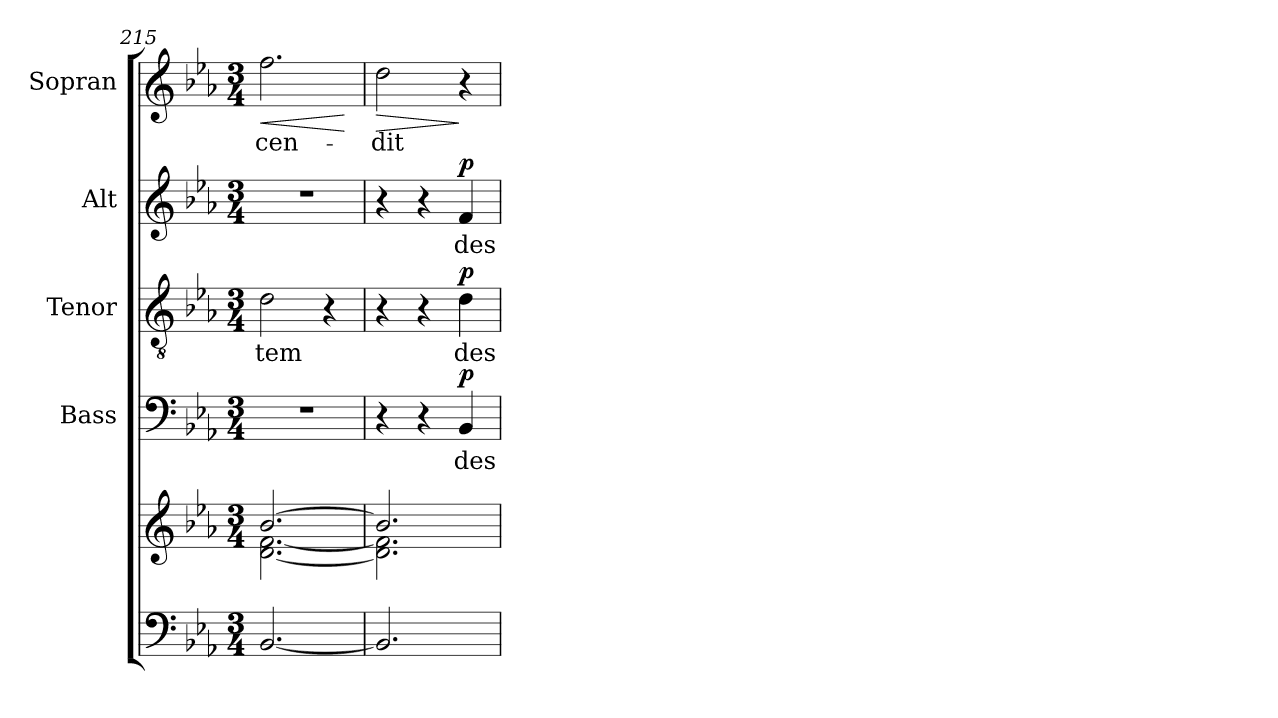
**kern	**kern	**kern	**text	**dynam	**kern	**text	**dynam	**kern	**text	**dynam	**kern	**text	**dynam
*part5	*part5	*part4	*part4	*part4	*part3	*part3	*part3	*part2	*part2	*part2	*part1	*part1	*part1
*staff6	*staff5	*staff4	*staff4	*staff4	*staff3	*staff3	*staff3	*staff2	*staff2	*staff2	*staff1	*staff1	*staff1
*	*	*I"Bass	*	*	*I"Tenor	*	*	*I"Alt	*	*	*I"Sopran	*	*
*	*	*I'B.	*	*	*I'T.	*	*	*I'A.	*	*	*I'S.	*	*
*clefF4	*clefG2	*clefF4	*	*	*clefGv2	*	*	*clefG2	*	*	*clefG2	*	*
*k[b-e-a-]	*k[b-e-a-]	*k[b-e-a-]	*	*	*k[b-e-a-]	*	*	*k[b-e-a-]	*	*	*k[b-e-a-]	*	*
*E-:	*E-:	*E-:	*	*	*E-:	*	*	*E-:	*	*	*E-:	*	*
*M3/4	*M3/4	*M3/4	*	*	*M3/4	*	*	*M3/4	*	*	*M3/4	*	*
=215	=215	=215	=215	=215	=215	=215	=215	=215	=215	=215	=215	=215	=215
*	*^	*	*	*	*	*	*	*	*	*	*	*	*
!	!	!	!	!	!	!	!LO:LY:b	!	!	!	!	!	!LO:LY:b	!LO:HP:b
[2.BB-/	[>2.b-/	[<2.d\ [<2.f\	2.r	.	.	2d\	-tem	.	2.r	.	.	2.ff\	-cen-	<
.	.	.	.	.	.	4r	.	.	.	.	.	.	.	.
*	*v	*v	*	*	*	*	*	*	*	*	*	*	*	*
.	.	.	.	.	.	.	.	.	.	.	.	.	[
=216	=216	=216	=216	=216	=216	=216	=216	=216	=216	=216	=216	=216	=216
*	*^	*	*	*	*	*	*	*	*	*	*	*	*
!	!	!	!	!	!	!	!	!	!	!	!	!	!LO:LY:b	!LO:HP:b
2.BB-/]	2.b-/]	2.d\] 2.f\]	4r	.	.	4r	.	.	4r	.	.	2dd\	-dit	>
.	.	.	4r	.	.	4r	.	.	4r	.	.	.	.	.
!	!	!	!	!LO:LY:b	!LO:DY:a	!	!LO:LY:b	!LO:DY:a	!	!LO:LY:b	!LO:DY:a	!	!	!
.	.	.	4BB-/	des-	p	4d\	des-	p	4f/	des-	p	4r	.	]
*	*v	*v	*	*	*	*	*	*	*	*	*	*	*	*
=	=	=	=	=	=	=	=	=	=	=	=	=	=
*-	*-	*-	*-	*-	*-	*-	*-	*-	*-	*-	*-	*-	*-
